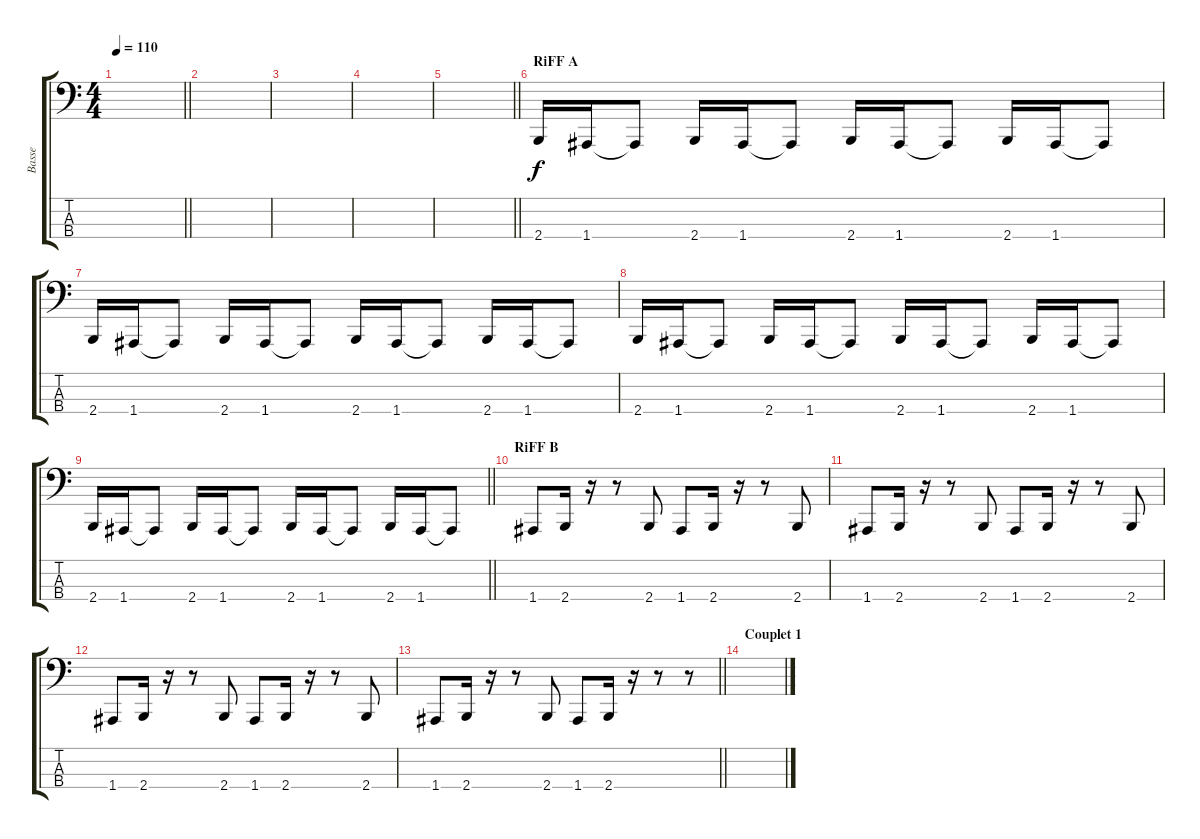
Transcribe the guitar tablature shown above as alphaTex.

\track ("Basse" "Basse") {instrument electricbassfinger}
\staff {score tabs}
\tuning (D2 A1 E1 A0) {hide}
\ts (4 4)
\tempo 110
\clef f4
\barLineRight lightlight
\ks c
|
|
|
|
\barLineRight lightlight
|
\section ("" "RiFF A")
2.4.16 1.4.16 1.4{t}.8 2.4.16 1.4.16 1.4{t}.8 2.4.16 1.4.16 1.4{t}.8 2.4.16 1.4.16 1.4{t}.8 |
2.4.16 1.4.16 1.4{t}.8 2.4.16 1.4.16 1.4{t}.8 2.4.16 1.4.16 1.4{t}.8 2.4.16 1.4.16 1.4{t}.8 |
2.4.16 1.4.16 1.4{t}.8 2.4.16 1.4.16 1.4{t}.8 2.4.16 1.4.16 1.4{t}.8 2.4.16 1.4.16 1.4{t}.8 |
\barLineRight lightlight
2.4.16 1.4.16 1.4{t}.8 2.4.16 1.4.16 1.4{t}.8 2.4.16 1.4.16 1.4{t}.8 2.4.16 1.4.16 1.4{t}.8 |
\section ("" "RiFF B")
1.4.8 2.4.16 r.16 r.8 2.4.8 1.4.8 2.4.16 r.16 r.8 2.4.8 |
1.4.8 2.4.16 r.16 r.8 2.4.8 1.4.8 2.4.16 r.16 r.8 2.4.8 |
1.4.8 2.4.16 r.16 r.8 2.4.8 1.4.8 2.4.16 r.16 r.8 2.4.8 |
\barLineRight lightlight
1.4.8 2.4.16 r.16 r.8 2.4.8 1.4.8 2.4.16 r.16 r.8 r.8 |
\section ("" "Couplet 1")
